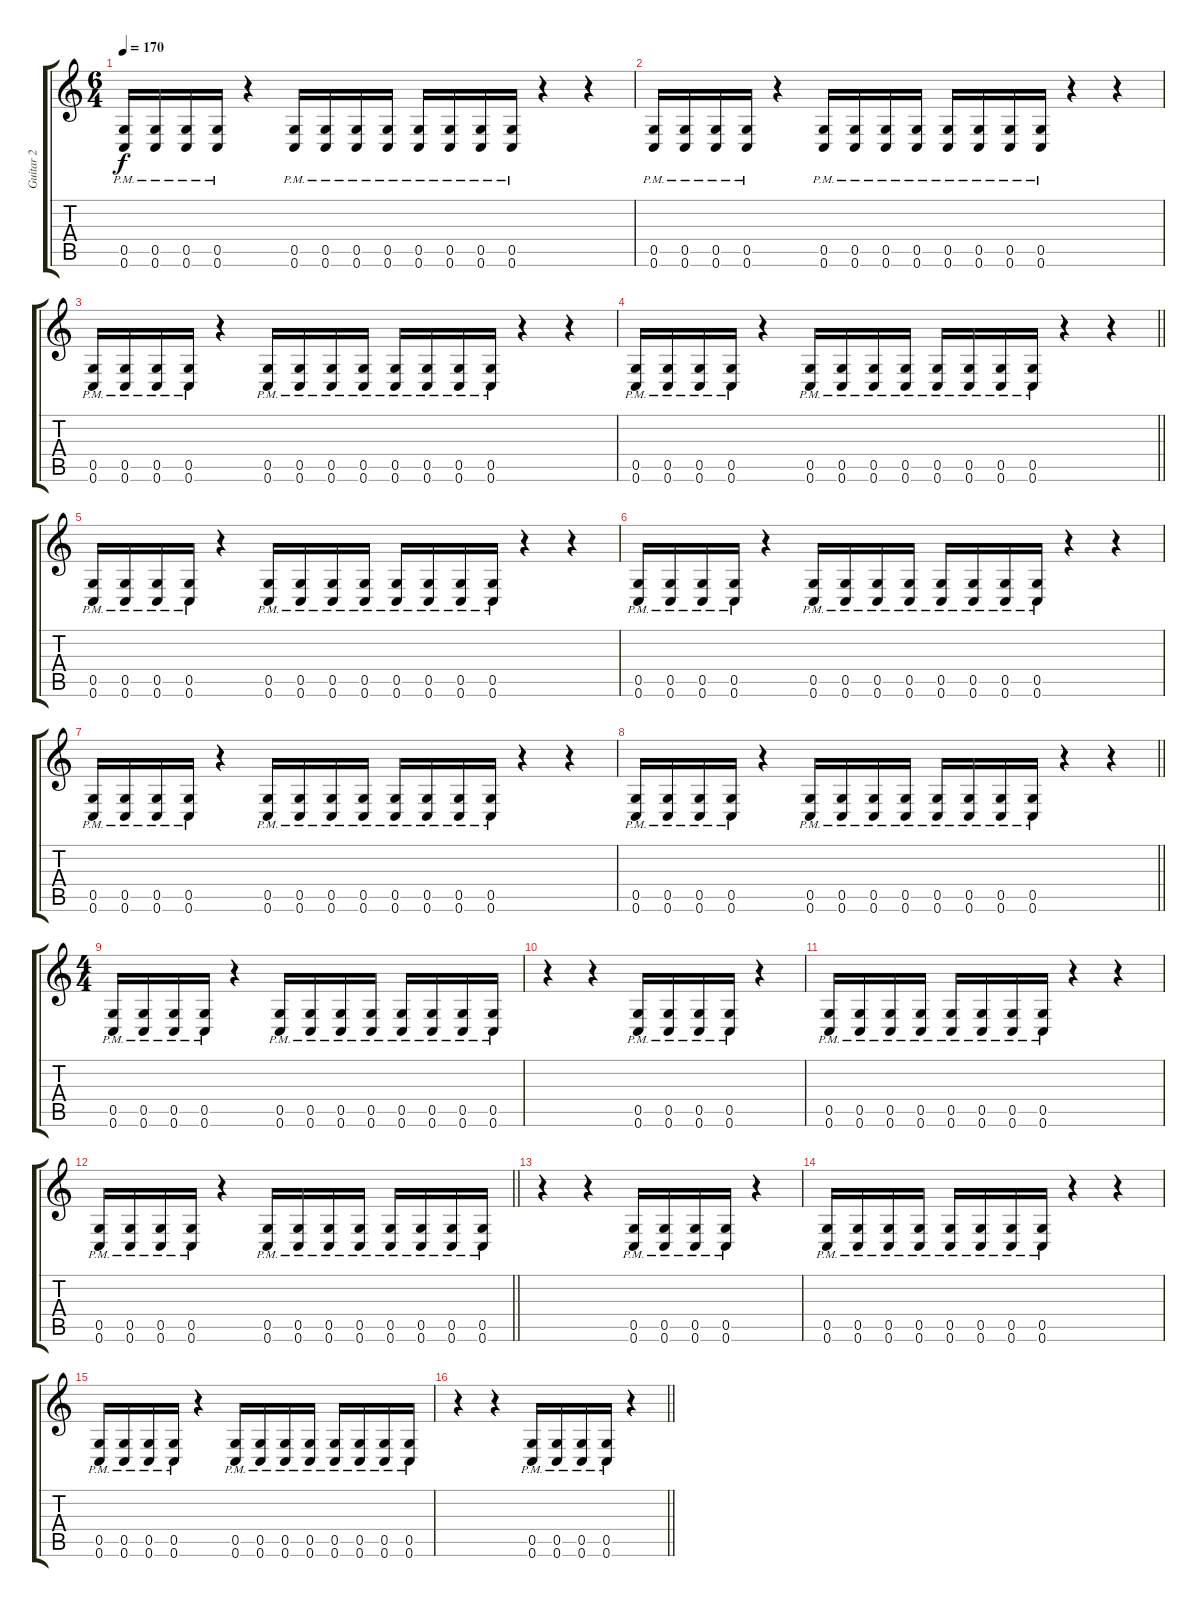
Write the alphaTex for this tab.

\track ("Guitar 2" "Guitar 2") {instrument distortionguitar}
\staff {score tabs}
\tuning (D4 A3 F3 C3 G2 C2) {hide}
\ts (6 4)
\tempo 170
\clef g2
\ks c
(0.5{pm} 0.6{pm}).16{dy f} (0.5{pm} 0.6{pm}).16 (0.5{pm} 0.6{pm}).16 (0.5{pm} 0.6{pm}).16 r.4 (0.5{pm} 0.6{pm}).16 (0.5{pm} 0.6{pm}).16 (0.5{pm} 0.6{pm}).16 (0.5{pm} 0.6{pm}).16 (0.5{pm} 0.6{pm}).16 (0.5{pm} 0.6{pm}).16 (0.5{pm} 0.6{pm}).16 (0.5{pm} 0.6{pm}).16 r.4 r.4 |
(0.5{pm} 0.6{pm}).16 (0.5{pm} 0.6{pm}).16 (0.5{pm} 0.6{pm}).16 (0.5{pm} 0.6{pm}).16 r.4 (0.5{pm} 0.6{pm}).16 (0.5{pm} 0.6{pm}).16 (0.5{pm} 0.6{pm}).16 (0.5{pm} 0.6{pm}).16 (0.5{pm} 0.6{pm}).16 (0.5{pm} 0.6{pm}).16 (0.5{pm} 0.6{pm}).16 (0.5{pm} 0.6{pm}).16 r.4 r.4 |
(0.5{pm} 0.6{pm}).16 (0.5{pm} 0.6{pm}).16 (0.5{pm} 0.6{pm}).16 (0.5{pm} 0.6{pm}).16 r.4 (0.5{pm} 0.6{pm}).16 (0.5{pm} 0.6{pm}).16 (0.5{pm} 0.6{pm}).16 (0.5{pm} 0.6{pm}).16 (0.5{pm} 0.6{pm}).16 (0.5{pm} 0.6{pm}).16 (0.5{pm} 0.6{pm}).16 (0.5{pm} 0.6{pm}).16 r.4 r.4 |
\barLineRight lightlight
(0.5{pm} 0.6{pm}).16 (0.5{pm} 0.6{pm}).16 (0.5{pm} 0.6{pm}).16 (0.5{pm} 0.6{pm}).16 r.4 (0.5{pm} 0.6{pm}).16 (0.5{pm} 0.6{pm}).16 (0.5{pm} 0.6{pm}).16 (0.5{pm} 0.6{pm}).16 (0.5{pm} 0.6{pm}).16 (0.5{pm} 0.6{pm}).16 (0.5{pm} 0.6{pm}).16 (0.5{pm} 0.6{pm}).16 r.4 r.4 |
(0.5{pm} 0.6{pm}).16 (0.5{pm} 0.6{pm}).16 (0.5{pm} 0.6{pm}).16 (0.5{pm} 0.6{pm}).16 r.4 (0.5{pm} 0.6{pm}).16 (0.5{pm} 0.6{pm}).16 (0.5{pm} 0.6{pm}).16 (0.5{pm} 0.6{pm}).16 (0.5{pm} 0.6{pm}).16 (0.5{pm} 0.6{pm}).16 (0.5{pm} 0.6{pm}).16 (0.5{pm} 0.6{pm}).16 r.4 r.4 |
(0.5{pm} 0.6{pm}).16 (0.5{pm} 0.6{pm}).16 (0.5{pm} 0.6{pm}).16 (0.5{pm} 0.6{pm}).16 r.4 (0.5{pm} 0.6{pm}).16 (0.5{pm} 0.6{pm}).16 (0.5{pm} 0.6{pm}).16 (0.5{pm} 0.6{pm}).16 (0.5{pm} 0.6{pm}).16 (0.5{pm} 0.6{pm}).16 (0.5{pm} 0.6{pm}).16 (0.5{pm} 0.6{pm}).16 r.4 r.4 |
(0.5{pm} 0.6{pm}).16 (0.5{pm} 0.6{pm}).16 (0.5{pm} 0.6{pm}).16 (0.5{pm} 0.6{pm}).16 r.4 (0.5{pm} 0.6{pm}).16 (0.5{pm} 0.6{pm}).16 (0.5{pm} 0.6{pm}).16 (0.5{pm} 0.6{pm}).16 (0.5{pm} 0.6{pm}).16 (0.5{pm} 0.6{pm}).16 (0.5{pm} 0.6{pm}).16 (0.5{pm} 0.6{pm}).16 r.4 r.4 |
\barLineRight lightlight
(0.5{pm} 0.6{pm}).16 (0.5{pm} 0.6{pm}).16 (0.5{pm} 0.6{pm}).16 (0.5{pm} 0.6{pm}).16 r.4 (0.5{pm} 0.6{pm}).16 (0.5{pm} 0.6{pm}).16 (0.5{pm} 0.6{pm}).16 (0.5{pm} 0.6{pm}).16 (0.5{pm} 0.6{pm}).16 (0.5{pm} 0.6{pm}).16 (0.5{pm} 0.6{pm}).16 (0.5{pm} 0.6{pm}).16 r.4 r.4 |
\ts (4 4)
(0.5{pm} 0.6{pm}).16 (0.5{pm} 0.6{pm}).16 (0.5{pm} 0.6{pm}).16 (0.5{pm} 0.6{pm}).16 r.4 (0.5{pm} 0.6{pm}).16 (0.5{pm} 0.6{pm}).16 (0.5{pm} 0.6{pm}).16 (0.5{pm} 0.6{pm}).16 (0.5{pm} 0.6{pm}).16 (0.5{pm} 0.6{pm}).16 (0.5{pm} 0.6{pm}).16 (0.5{pm} 0.6{pm}).16 |
r.4 r.4 (0.5{pm} 0.6{pm}).16 (0.5{pm} 0.6{pm}).16 (0.5{pm} 0.6{pm}).16 (0.5{pm} 0.6{pm}).16 r.4 |
(0.5{pm} 0.6{pm}).16 (0.5{pm} 0.6{pm}).16 (0.5{pm} 0.6{pm}).16 (0.5{pm} 0.6{pm}).16 (0.5{pm} 0.6{pm}).16 (0.5{pm} 0.6{pm}).16 (0.5{pm} 0.6{pm}).16 (0.5{pm} 0.6{pm}).16 r.4 r.4 |
\barLineRight lightlight
(0.5{pm} 0.6{pm}).16 (0.5{pm} 0.6{pm}).16 (0.5{pm} 0.6{pm}).16 (0.5{pm} 0.6{pm}).16 r.4 (0.5{pm} 0.6{pm}).16 (0.5{pm} 0.6{pm}).16 (0.5{pm} 0.6{pm}).16 (0.5{pm} 0.6{pm}).16 (0.5{pm} 0.6{pm}).16 (0.5{pm} 0.6{pm}).16 (0.5{pm} 0.6{pm}).16 (0.5{pm} 0.6{pm}).16 |
r.4 r.4 (0.5{pm} 0.6{pm}).16 (0.5{pm} 0.6{pm}).16 (0.5{pm} 0.6{pm}).16 (0.5{pm} 0.6{pm}).16 r.4 |
(0.5{pm} 0.6{pm}).16 (0.5{pm} 0.6{pm}).16 (0.5{pm} 0.6{pm}).16 (0.5{pm} 0.6{pm}).16 (0.5{pm} 0.6{pm}).16 (0.5{pm} 0.6{pm}).16 (0.5{pm} 0.6{pm}).16 (0.5{pm} 0.6{pm}).16 r.4 r.4 |
(0.5{pm} 0.6{pm}).16 (0.5{pm} 0.6{pm}).16 (0.5{pm} 0.6{pm}).16 (0.5{pm} 0.6{pm}).16 r.4 (0.5{pm} 0.6{pm}).16 (0.5{pm} 0.6{pm}).16 (0.5{pm} 0.6{pm}).16 (0.5{pm} 0.6{pm}).16 (0.5{pm} 0.6{pm}).16 (0.5{pm} 0.6{pm}).16 (0.5{pm} 0.6{pm}).16 (0.5{pm} 0.6{pm}).16 |
\barLineRight lightlight
r.4 r.4 (0.5{pm} 0.6{pm}).16 (0.5{pm} 0.6{pm}).16 (0.5{pm} 0.6{pm}).16 (0.5{pm} 0.6{pm}).16 r.4
